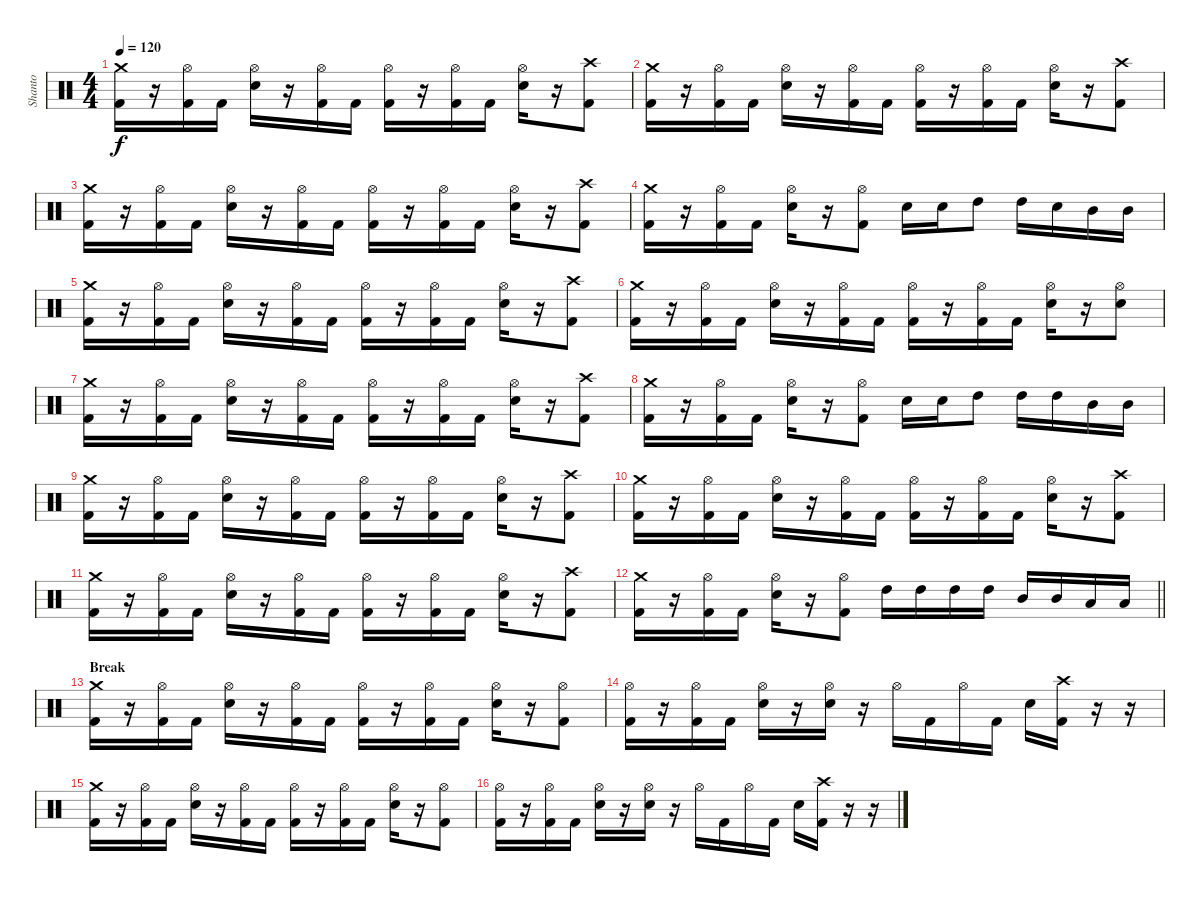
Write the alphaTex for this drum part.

\track ("Shanto" "Shanto") {instrument percussion}
\staff {score}
\articulation defaults
\ts (4 4)
\tempo 120
\clef neutral
\ks c
("Crash medium (hit)" "Kick (hit) 2").16{dy f} r.16 ("Hi-Hat (open)" "Kick (hit) 2").16 "Kick (hit) 2".16 ("Hi-Hat (open)" "Snare (hit) 2").16 r.16 ("Hi-Hat (open)" "Kick (hit) 2").16 "Kick (hit) 2".16 ("Hi-Hat (open)" "Kick (hit) 2").16 r.16 ("Hi-Hat (open)" "Kick (hit) 2").16 "Kick (hit) 2".16 ("Hi-Hat (open)" "Snare (hit) 2").16 r.16 ("Crash high (hit)" "Kick (hit) 2").8 |
("Crash medium (hit)" "Kick (hit) 2").16 r.16 ("Hi-Hat (open)" "Kick (hit) 2").16 "Kick (hit) 2".16 ("Hi-Hat (open)" "Snare (hit) 2").16 r.16 ("Hi-Hat (open)" "Kick (hit) 2").16 "Kick (hit) 2".16 ("Hi-Hat (open)" "Kick (hit) 2").16 r.16 ("Hi-Hat (open)" "Kick (hit) 2").16 "Kick (hit) 2".16 ("Hi-Hat (open)" "Snare (hit) 2").16 r.16 ("Crash high (hit)" "Kick (hit) 2").8 |
("Crash medium (hit)" "Kick (hit) 2").16 r.16 ("Hi-Hat (open)" "Kick (hit) 2").16 "Kick (hit) 2".16 ("Hi-Hat (open)" "Snare (hit) 2").16 r.16 ("Hi-Hat (open)" "Kick (hit) 2").16 "Kick (hit) 2".16 ("Hi-Hat (open)" "Kick (hit) 2").16 r.16 ("Hi-Hat (open)" "Kick (hit) 2").16 "Kick (hit) 2".16 ("Hi-Hat (open)" "Snare (hit) 2").16 r.16 ("Crash high (hit)" "Kick (hit) 2").8 |
("Crash medium (hit)" "Kick (hit) 2").16 r.16 ("Hi-Hat (open)" "Kick (hit) 2").16 "Kick (hit) 2".16 ("Hi-Hat (open)" "Snare (hit) 2").16 r.16 ("Hi-Hat (open)" "Kick (hit) 2").8 "Snare (hit) 2".16 "Snare (hit) 2".16 "High Tom (hit)".8 "High Tom (hit)".16 "Snare (hit) 2".16 "Mid Tom (hit)".16 "Mid Tom (hit)".16 |
("Crash medium (hit)" "Kick (hit) 2").16 r.16 ("Hi-Hat (open)" "Kick (hit) 2").16 "Kick (hit) 2".16 ("Hi-Hat (open)" "Snare (hit) 2").16 r.16 ("Hi-Hat (open)" "Kick (hit) 2").16 "Kick (hit) 2".16 ("Hi-Hat (open)" "Kick (hit) 2").16 r.16 ("Hi-Hat (open)" "Kick (hit) 2").16 "Kick (hit) 2".16 ("Hi-Hat (open)" "Snare (hit) 2").16 r.16 ("Crash high (hit)" "Kick (hit) 2").8 |
("Crash medium (hit)" "Kick (hit) 2").16 r.16 ("Hi-Hat (open)" "Kick (hit) 2").16 "Kick (hit) 2".16 ("Hi-Hat (open)" "Snare (hit) 2").16 r.16 ("Hi-Hat (open)" "Kick (hit) 2").16 "Kick (hit) 2".16 ("Hi-Hat (open)" "Kick (hit) 2").16 r.16 ("Hi-Hat (open)" "Kick (hit) 2").16 "Kick (hit) 2".16 ("Hi-Hat (open)" "Snare (hit) 2").16 r.16 ("Hi-Hat (open)" "Snare (hit) 2").8 |
("Crash medium (hit)" "Kick (hit) 2").16 r.16 ("Hi-Hat (open)" "Kick (hit) 2").16 "Kick (hit) 2".16 ("Hi-Hat (open)" "Snare (hit) 2").16 r.16 ("Hi-Hat (open)" "Kick (hit) 2").16 "Kick (hit) 2".16 ("Hi-Hat (open)" "Kick (hit) 2").16 r.16 ("Hi-Hat (open)" "Kick (hit) 2").16 "Kick (hit) 2".16 ("Hi-Hat (open)" "Snare (hit) 2").16 r.16 ("Crash high (hit)" "Kick (hit) 2").8 |
("Crash medium (hit)" "Kick (hit) 2").16 r.16 ("Hi-Hat (open)" "Kick (hit) 2").16 "Kick (hit) 2".16 ("Hi-Hat (open)" "Snare (hit) 2").16 r.16 ("Hi-Hat (open)" "Kick (hit) 2").8 "Snare (hit) 2".16 "Snare (hit) 2".16 "High Tom (hit)".8 "High Tom (hit)".16 "High Tom (hit)".16 "Mid Tom (hit)".16 "Mid Tom (hit)".16 |
("Crash medium (hit)" "Kick (hit) 2").16 r.16 ("Hi-Hat (open)" "Kick (hit) 2").16 "Kick (hit) 2".16 ("Hi-Hat (open)" "Snare (hit) 2").16 r.16 ("Hi-Hat (open)" "Kick (hit) 2").16 "Kick (hit) 2".16 ("Hi-Hat (open)" "Kick (hit) 2").16 r.16 ("Hi-Hat (open)" "Kick (hit) 2").16 "Kick (hit) 2".16 ("Hi-Hat (open)" "Snare (hit) 2").16 r.16 ("Crash high (hit)" "Kick (hit) 2").8 |
("Crash medium (hit)" "Kick (hit) 2").16 r.16 ("Hi-Hat (open)" "Kick (hit) 2").16 "Kick (hit) 2".16 ("Hi-Hat (open)" "Snare (hit) 2").16 r.16 ("Hi-Hat (open)" "Kick (hit) 2").16 "Kick (hit) 2".16 ("Hi-Hat (open)" "Kick (hit) 2").16 r.16 ("Hi-Hat (open)" "Kick (hit) 2").16 "Kick (hit) 2".16 ("Hi-Hat (open)" "Snare (hit) 2").16 r.16 ("Crash high (hit)" "Kick (hit) 2").8 |
("Crash medium (hit)" "Kick (hit) 2").16 r.16 ("Hi-Hat (open)" "Kick (hit) 2").16 "Kick (hit) 2".16 ("Hi-Hat (open)" "Snare (hit) 2").16 r.16 ("Hi-Hat (open)" "Kick (hit) 2").16 "Kick (hit) 2".16 ("Hi-Hat (open)" "Kick (hit) 2").16 r.16 ("Hi-Hat (open)" "Kick (hit) 2").16 "Kick (hit) 2".16 ("Hi-Hat (open)" "Snare (hit) 2").16 r.16 ("Crash high (hit)" "Kick (hit) 2").8 |
\barLineRight lightlight
("Crash medium (hit)" "Kick (hit) 2").16 r.16 ("Hi-Hat (open)" "Kick (hit) 2").16 "Kick (hit) 2".16 ("Hi-Hat (open)" "Snare (hit) 2").16 r.16 ("Hi-Hat (open)" "Kick (hit) 2").8 "High Tom (hit)".16 "High Tom (hit)".16 "High Tom (hit)".16 "High Tom (hit)".16 "Mid Tom (hit)".16 "Mid Tom (hit)".16 "Low Tom (hit)".16 "Low Tom (hit)".16 |
\section ("" "Break")
("Crash medium (hit)" "Kick (hit) 2").16 r.16 ("Hi-Hat (open)" "Kick (hit) 2").16 "Kick (hit) 2".16 ("Hi-Hat (open)" "Snare (hit) 2").16 r.16 ("Hi-Hat (open)" "Kick (hit) 2").16 "Kick (hit) 2".16 ("Hi-Hat (open)" "Kick (hit) 2").16 r.16 ("Hi-Hat (open)" "Kick (hit) 2").16 "Kick (hit) 2".16 ("Hi-Hat (open)" "Snare (hit) 2").16 r.16 ("Hi-Hat (open)" "Kick (hit) 2").8 |
("Hi-Hat (open)" "Kick (hit) 2").16 r.16 ("Hi-Hat (open)" "Kick (hit) 2").16 "Kick (hit) 2".16 ("Hi-Hat (open)" "Snare (hit) 2").16 r.16 ("Hi-Hat (open)" "Snare (hit) 2").16 r.16 "Hi-Hat (open)".16 "Kick (hit) 2".16 "Hi-Hat (open)".16 "Kick (hit) 2".16 "Snare (hit) 2".16 ("Crash high (hit)" "Kick (hit) 2").16 r.16 r.16 |
("Crash medium (hit)" "Kick (hit) 2").16 r.16 ("Hi-Hat (open)" "Kick (hit) 2").16 "Kick (hit) 2".16 ("Hi-Hat (open)" "Snare (hit) 2").16 r.16 ("Hi-Hat (open)" "Kick (hit) 2").16 "Kick (hit) 2".16 ("Hi-Hat (open)" "Kick (hit) 2").16 r.16 ("Hi-Hat (open)" "Kick (hit) 2").16 "Kick (hit) 2".16 ("Hi-Hat (open)" "Snare (hit) 2").16 r.16 ("Hi-Hat (open)" "Kick (hit) 2").8 |
("Hi-Hat (open)" "Kick (hit) 2").16 r.16 ("Hi-Hat (open)" "Kick (hit) 2").16 "Kick (hit) 2".16 ("Hi-Hat (open)" "Snare (hit) 2").16 r.16 ("Hi-Hat (open)" "Snare (hit) 2").16 r.16 "Hi-Hat (open)".16 "Kick (hit) 2".16 "Hi-Hat (open)".16 "Kick (hit) 2".16 "Snare (hit) 2".16 ("Crash high (hit)" "Kick (hit) 2").16 r.16 r.16
